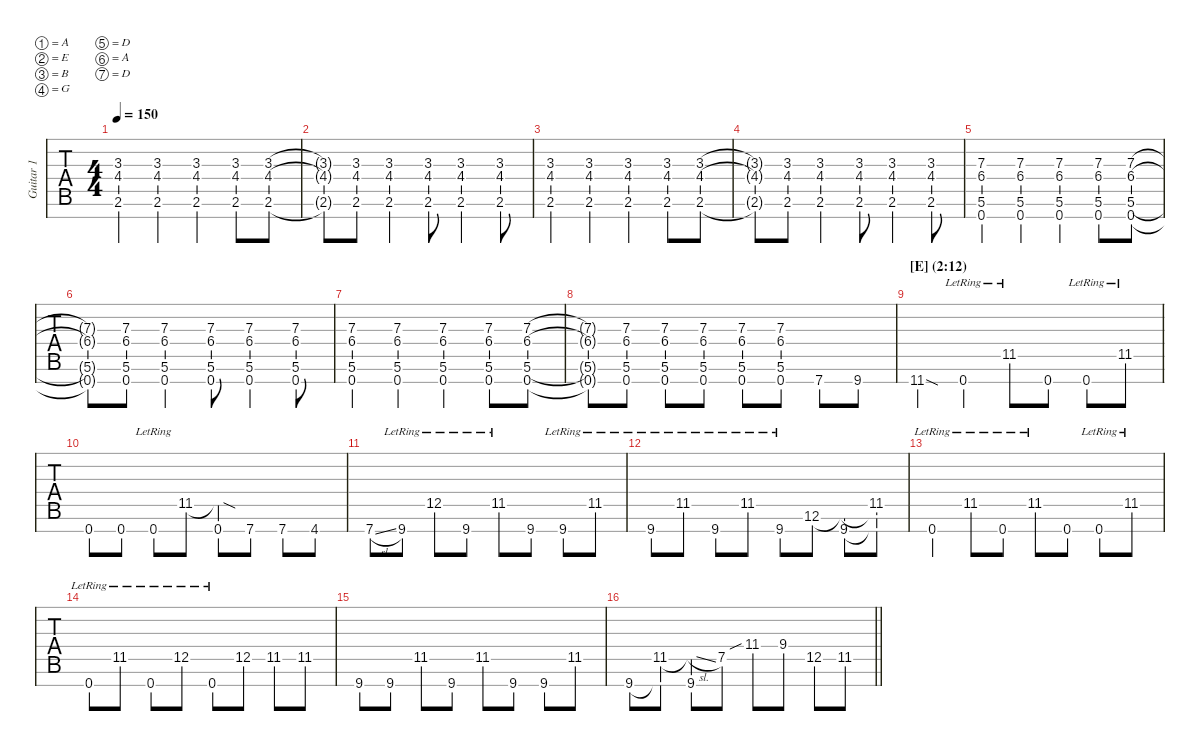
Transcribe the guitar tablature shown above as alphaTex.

\defaultSystemsLayout 2
\hideDynamics
\bracketExtendMode nobrackets
\multiTrackTrackNamePolicy allsystems
\firstSystemTrackNameMode fullname
\otherSystemsTrackNameMode fullname
\otherSystemsTrackNameOrientation horizontal
\track ("Guitar 1" "Gtr. 1") {instrument overdrivenguitar}
\staff {tabs}
\tuning (A3 E3 B2 G2 D2 A1 D1)
\ts (4 4)
\tempo 150
\clef g2
\ks c
(3.3 4.4 2.6).4{dy mf} (3.3 4.4 2.6).4 (3.3 4.4 2.6).4 (3.3 4.4 2.6).8 (3.3 4.4 2.6).8 |
\scale
1.00269 (3.3{t} 4.4{t} 2.6{t}).8 (3.3 4.4 2.6).8 (3.3 4.4 2.6).4 (3.3 4.4 2.6).8 (3.3 4.4 2.6).4 (3.3 4.4 2.6).8 |
(3.3 4.4 2.6).4 (3.3 4.4 2.6).4 (3.3 4.4 2.6).4 (3.3 4.4 2.6).8 (3.3 4.4 2.6).8 |
\scale
0.997308 (3.3{t} 4.4{t} 2.6{t}).8 (3.3 4.4 2.6).8 (3.3 4.4 2.6).4 (3.3 4.4 2.6).8 (3.3 4.4 2.6).4 (3.3 4.4 2.6).8 |
(6.4{acc #} 7.3{acc #} 5.6 0.7).4 (6.4{acc #} 7.3{acc #} 5.6 0.7).4 (6.4{acc #} 7.3{acc #} 5.6 0.7).4 (6.4{acc #} 7.3{acc #} 5.6 0.7).8 (6.4{acc #} 7.3{acc #} 5.6 0.7).8 |
\scale
1.00269 (6.4{t acc #} 7.3{t acc #} 5.6{t} 0.7{t}).8 (6.4{acc #} 7.3{acc #} 5.6 0.7).8 (6.4{acc #} 7.3{acc #} 5.6 0.7).4 (6.4{acc #} 7.3{acc #} 5.6 0.7).8 (6.4{acc #} 7.3{acc #} 5.6 0.7).4 (6.4{acc #} 7.3{acc #} 5.6 0.7).8 |
\scale
1.00155 (6.4{acc #} 7.3{acc #} 5.6 0.7).4 (6.4{acc #} 7.3{acc #} 5.6 0.7).4 (6.4{acc #} 7.3{acc #} 5.6 0.7).4 (6.4{acc #} 7.3{acc #} 5.6 0.7).8 (6.4{acc #} 7.3{acc #} 5.6 0.7).8 |
\scale
0.99576 (6.4{t acc #} 7.3{t acc #} 5.6{t} 0.7{t}).8 (6.4{acc #} 7.3{acc #} 5.6 0.7).8 (6.4{acc #} 7.3{acc #} 5.6 0.7).8 (6.4{acc #} 7.3{acc #} 5.6 0.7).8 (6.4{acc #} 7.3{acc #} 5.6 0.7).8 (6.4{acc #} 7.3{acc #} 5.6 0.7).8 7.7.8 9.7.8 |
\section ("" "[E] (2:12)")
11.7{sod acc #}.4 0.7{lr}.4 11.5{lr acc #}.8 0.7.8 0.7{lr}.8 11.5{lr acc #}.8 |
\scale
1.00269 0.7.8 0.7.8 0.7{lr}.8 11.5{acc #}.8 (0.7 11.5{sod t acc #}).8 7.7.8 7.7.8 4.7{acc #}.8 |
7.7{sl}.8 9.7{lr}.8 12.5{lr}.8 9.7{lr}.8 11.5{lr acc #}.8 9.7.8 9.7{lr}.8 11.5{lr acc #}.8 |
\scale
0.997308 9.7{lr}.8 11.5{lr acc #}.8 9.7{lr}.8 11.5{lr acc #}.8 9.7{lr}.8 12.6.8 (9.7 12.6{t}).8 (11.5{acc #} 9.7{t} 12.6{t}).8 |
0.7{lr}.4 11.5{lr acc #}.8 0.7{lr}.8 11.5{lr acc #}.8 0.7.8 0.7{lr}.8 11.5{lr acc #}.8 |
\scale
1.00269 0.7{lr}.8 11.5{lr acc #}.8 0.7{lr}.8 12.5{lr}.8 0.7{lr}.8 12.5.8 11.5{acc #}.8 11.5{acc #}.8 |
\scale
1.00155 9.7.8 9.7.8 11.5{acc #}.8 9.7.8 11.5{acc #}.8 9.7.8 9.7.8 11.5{acc #}.8 |
\scale
0.99576
\barLineRight lightlight
9.7.8 (11.5{acc #} 9.7{t}).8 (9.7 11.5{sl t acc #}).8 7.5.8 11.4{sib acc #}.8 9.4.8 12.5.8 11.5{acc #}.8
